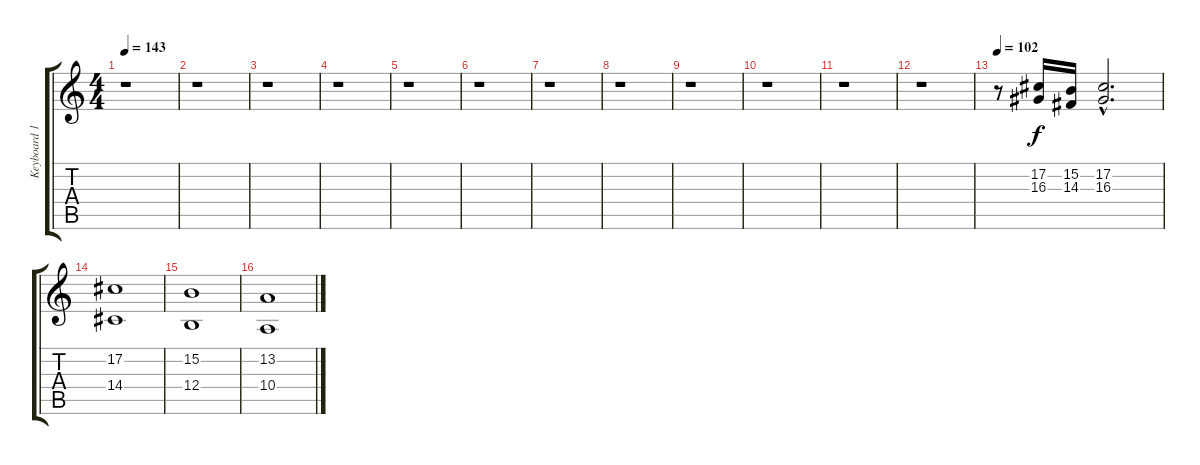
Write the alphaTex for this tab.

\track ("Keyboard 1" "Keyboard 1") {instrument brasssection}
\staff {score tabs}
\tuning (Db4 Ab3 E3 B2 Gb2 Db2) {hide}
\ts (4 4)
\tempo 143
\clef g2
\ks c
r.1{dy f} |
r.1 |
r.1 |
r.1 |
r.1 |
r.1 |
r.1 |
r.1 |
r.1 |
r.1 |
r.1 |
r.1 |
\tempo 102
r.8 (17.2 16.3).16 (15.2 14.3).16 (17.2{hac} 16.3{hac}).2{d} |
\section ("" "")
(17.2 14.4).1 |
(15.2 12.4).1 |
(13.2 10.4).1
